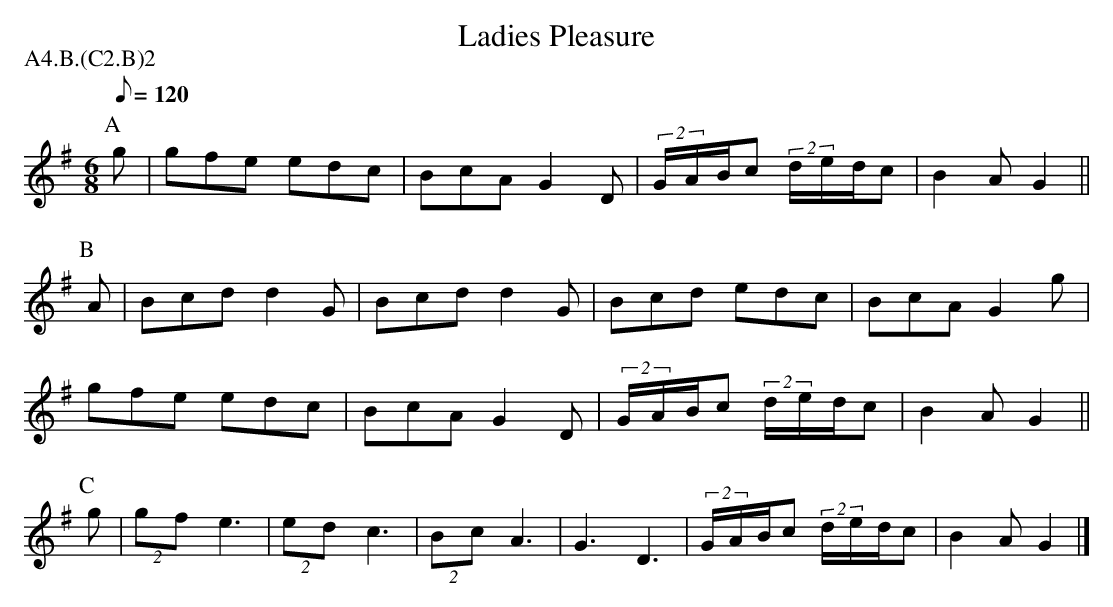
X:1
T:Ladies Pleasure
M:6/8
L:1/8
Q:120
P:A4.B.(C2.B)2
K:G
P:A
g |\
gfe edc | BcA G2 D | (2G/A/B/c (2d/e/d/c | B2 A G2 ||
P:B
A |\
Bcd d2 G | Bcd d2 G | Bcd edc | BcA G2 g |
gfe edc | BcA G2 D | (2G/A/B/c (2d/e/d/c | B2 A G2 ||
P:C
g |\
(2gf e3 | (2ed c3 | (2Bc A3 | G3 D3 | (2G/A/B/c (2d/e/d/c | B2 A G2 |]
